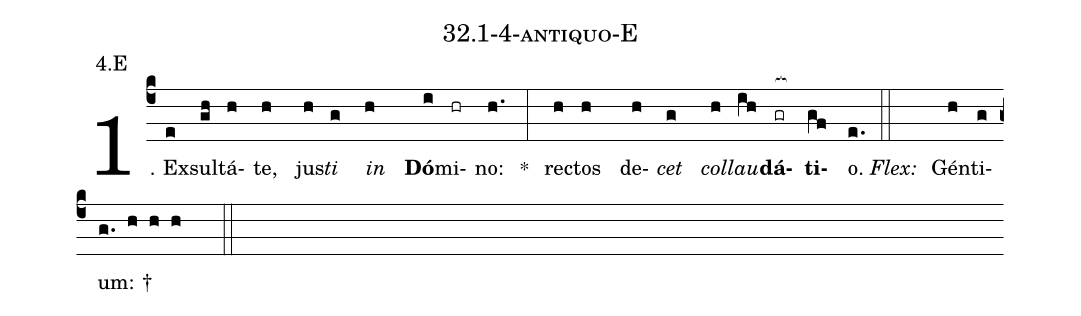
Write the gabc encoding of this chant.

name: 32.1-4-antiquo-E;
annotation: 4.E;
%%
(c4)1. Ex(e)sul(gh)tá(h)te,(h) jus(h)<i>ti</i>(g) <i>in</i>(h) <b>Dó</b>(i)mi(hr)no:(h.) *(:) rec(h)tos(h) de(h)<i>cet</i>(g) <i>col</i>(h)<i>lau</i>(ih)<b>dá</b>(gr[ocb:1{])<b>ti</b>(gf[ocb:0}])o.(e.) (::)
<i>Flex:</i>()  Gén(h)ti(g)um: †(g. h h h  ::)
